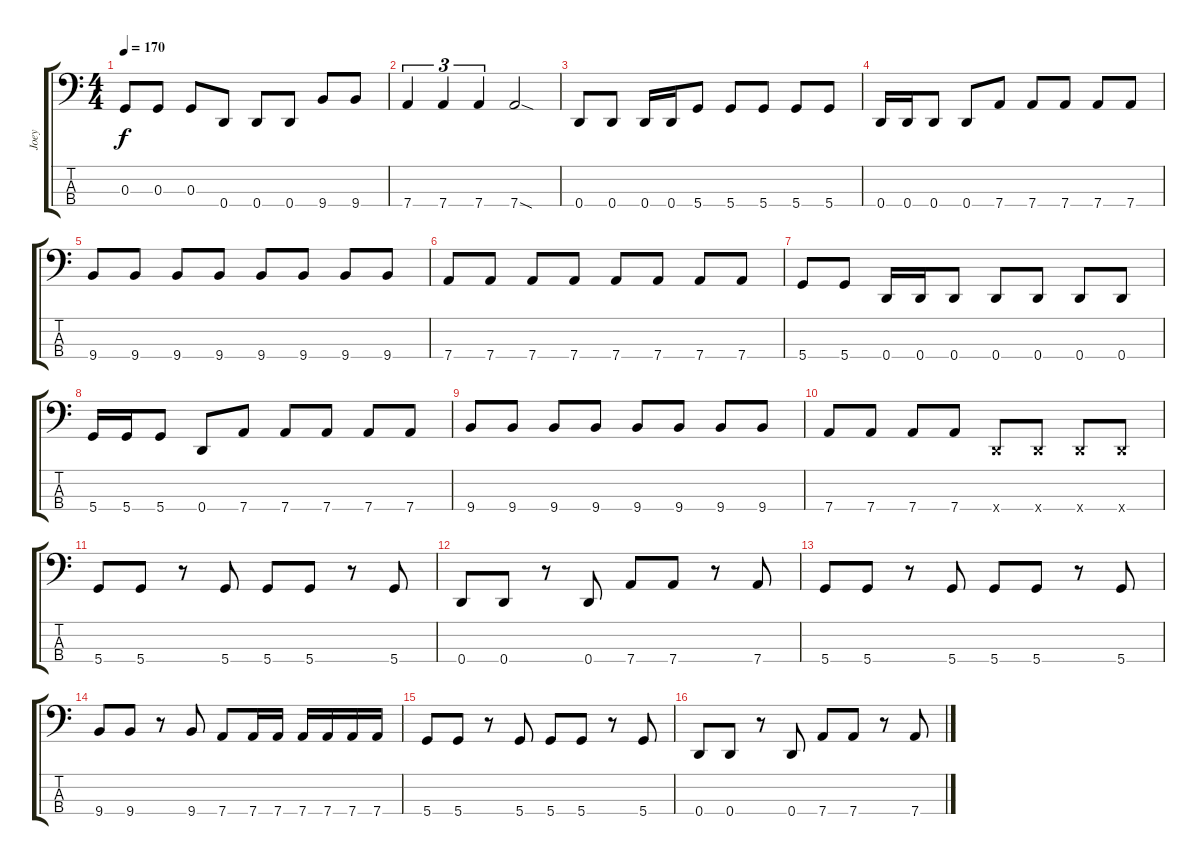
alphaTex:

\track ("Joey" "Joey") {instrument synthbass2 bank 255}
\staff {score tabs}
\tuning (F2 C2 G1 D1) {hide}
\ts (4 4)
\tempo 170
\clef f4
\ks c
0.3.8{dy f} 0.3.8 0.3.8 0.4.8 0.4.8 0.4.8 9.4.8 9.4.8 |
7.4.4{tu (3 2)} 7.4.4{tu (3 2)} 7.4.4{tu (3 2)} 7.4{sod}.2 |
0.4.8 0.4.8 0.4.16 0.4.16 5.4.8 5.4.8 5.4.8 5.4.8 5.4.8 |
0.4.16 0.4.16 0.4.8 0.4.8 7.4.8 7.4.8 7.4.8 7.4.8 7.4.8 |
9.4.8 9.4.8 9.4.8 9.4.8 9.4.8 9.4.8 9.4.8 9.4.8 |
7.4.8 7.4.8 7.4.8 7.4.8 7.4.8 7.4.8 7.4.8 7.4.8 |
5.4.8 5.4.8 0.4.16 0.4.16 0.4.8 0.4.8 0.4.8 0.4.8 0.4.8 |
5.4.16 5.4.16 5.4.8 0.4.8 7.4.8 7.4.8 7.4.8 7.4.8 7.4.8 |
9.4.8 9.4.8 9.4.8 9.4.8 9.4.8 9.4.8 9.4.8 9.4.8 |
7.4.8 7.4.8 7.4.8 7.4.8 0.4{x}.8 0.4{x}.8 0.4{x}.8 0.4{x}.8 |
5.4.8 5.4.8 r.8 5.4.8 5.4.8 5.4.8 r.8 5.4.8 |
0.4.8 0.4.8 r.8 0.4.8 7.4.8 7.4.8 r.8 7.4.8 |
5.4.8 5.4.8 r.8 5.4.8 5.4.8 5.4.8 r.8 5.4.8 |
9.4.8 9.4.8 r.8 9.4.8 7.4.8 7.4.16 7.4.16 7.4.16 7.4.16 7.4.16 7.4.16 |
5.4.8 5.4.8 r.8 5.4.8 5.4.8 5.4.8 r.8 5.4.8 |
0.4.8 0.4.8 r.8 0.4.8 7.4.8 7.4.8 r.8 7.4.8
